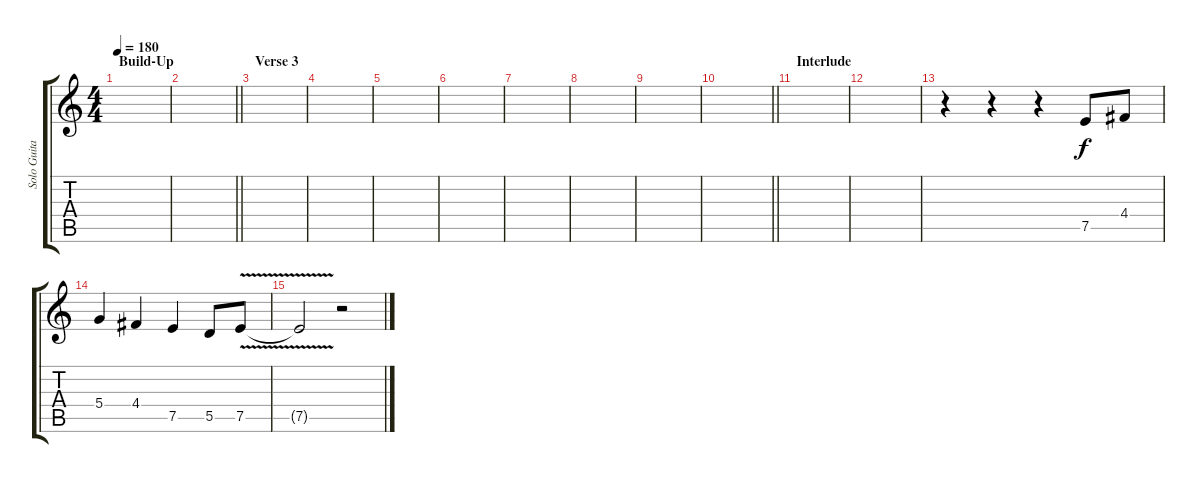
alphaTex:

\track ("Solo Guitar" "Solo Guita") {instrument distortionguitar}
\staff {score tabs}
\tuning (E4 B3 G3 D3 A2 E2) {hide}
\ts (4 4)
\section ("" "Build-Up")
\tempo 180
\clef g2
\ks c
|
\barLineRight lightlight
|
\section ("" "Verse 3")
|
|
|
|
|
|
|
\barLineRight lightlight
|
\section ("" "Interlude")
|
|
r.4 r.4 r.4 7.5.8 4.4.8 |
5.4.4 4.4.4 7.5.4 5.5.8 7.5{v}.8 |
7.5{t}.2{dy f} r.2
